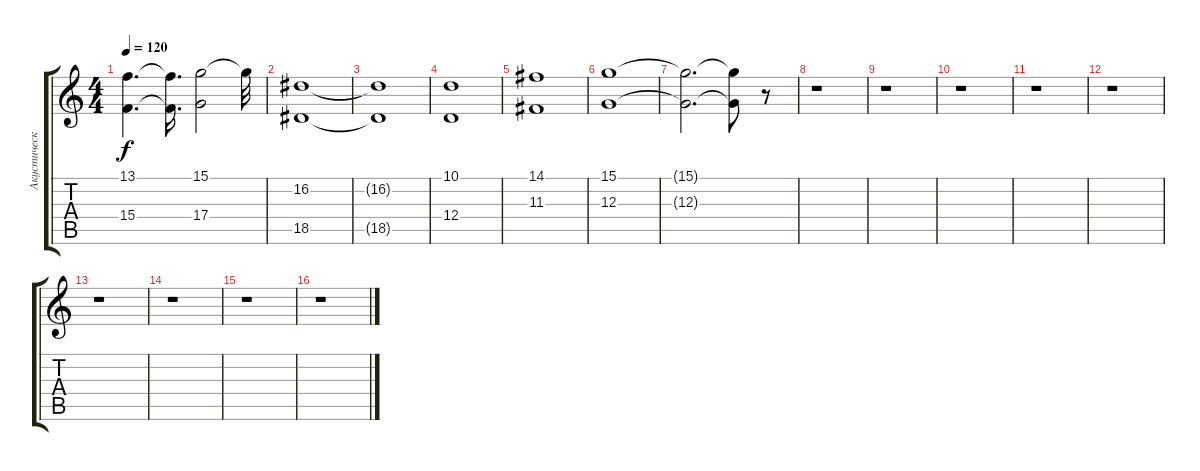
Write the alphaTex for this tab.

\track ("Акустический Гранд Роял" "Акустическ") {instrument acousticgrandpiano}
\staff {score tabs}
\tuning (E4 B3 G3 D3 A2 E2) {hide}
\ts (4 4)
\tempo 120
\clef g2
\ks c
(13.1{t} 15.4{t}).4{d dy f} (13.1{t} 15.4{t}).16{d} (15.1 17.4).2 15.1{t}.32 |
(16.2 18.5).1 |
(16.2{t} 18.5{t}).1 |
(10.1 12.4).1 |
(14.1 11.3).1 |
(15.1 12.3).1 |
(15.1{t} 12.3{t}).2{d} (15.1{t} 12.3{t}).8 r.8 |
r.1 |
r.1 |
r.1 |
r.1 |
r.1 |
r.1 |
r.1 |
r.1 |
r.1
